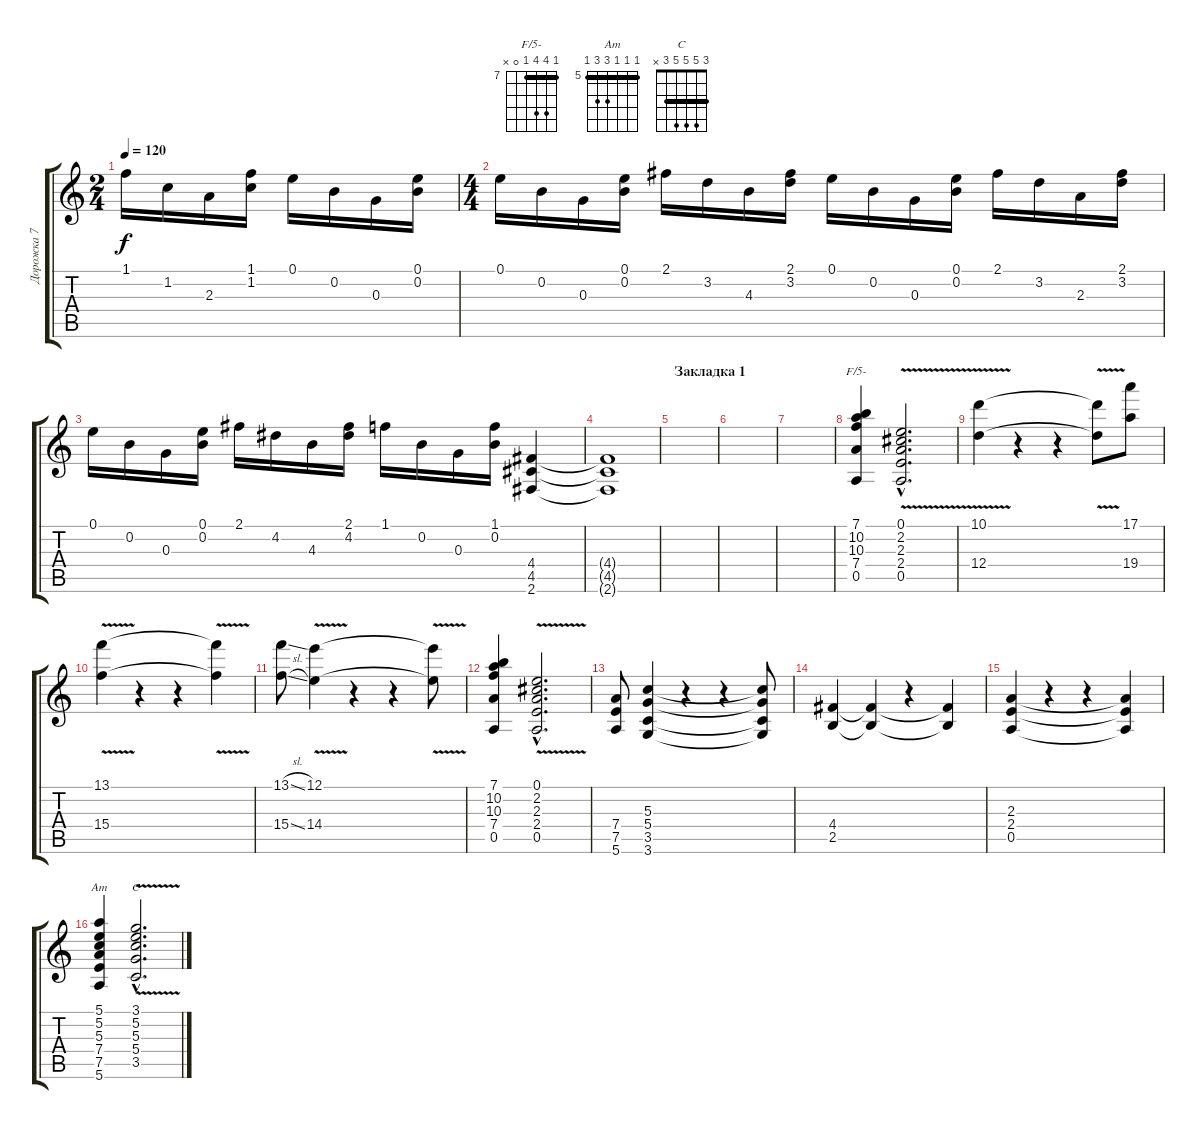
\track ("Дорожка 7" "Дорожка 7") {instrument distortionguitar}
\staff {score tabs}
\tuning (E4 B3 G3 D3 A2 E2) {hide}
\chord ("F/5-" 7 10 10 7 0 x) {firstfret 7 barre 7}
\chord ("Am" 5 5 5 7 7 5) {firstfret 5 barre 5}
\chord ("C" 3 5 5 5 3 x) {barre 3}
\ts (2 4)
\tempo 120
\clef g2
\ks c
1.1.16{dy f} 1.2.16 2.3.16 (1.1 1.2).16 0.1.16 0.2.16 0.3.16 (0.1 0.2).16 |
\ts (4 4)
0.1.16 0.2.16 0.3.16 (0.1 0.2).16 2.1.16 3.2.16 4.3.16 (2.1 3.2).16 0.1.16 0.2.16 0.3.16 (0.1 0.2).16 2.1.16 3.2.16 2.3.16 (2.1 3.2).16 |
0.1.16 0.2.16 0.3.16 (0.1 0.2).16 2.1.16 4.2.16 4.3.16 (2.1 4.2).16 1.1.16 0.2.16 0.3.16 (1.1 0.2).16 (4.4 4.5 2.6).4 |
(4.4{t} 4.5{t} 2.6{t}).1 |
\section ("" "Закладка 1")
|
|
|
(7.1 10.2 10.3 7.4 0.5).4{ch "F/5-"} (0.1{v hac} 2.2{v hac} 2.3{v hac} 2.4{hac} 0.5{hac}).2{d} |
(10.1{v} 12.4{v}).4 r.4 r.4 (10.1{t} 12.4{t}).8 (17.1 19.4).8 |
(13.1{v} 15.4{v}).4 r.4 r.4 (13.1{t} 15.4{t}).4 |
(13.1{sl} 15.4{sl}).8 (12.1{v} 14.4{v}).4 r.4 r.4 (12.1{t} 14.4{t}).8 |
(7.1 10.2 10.3 7.4 0.5).4 (0.1{v hac} 2.2{v hac} 2.3{v hac} 2.4{hac} 0.5{hac}).2{d} |
(7.4 7.5 5.6).8 (5.3 5.4 3.5 3.6).4 r.4 r.4 (5.3{t} 5.4{t} 3.5{t} 3.6{t}).8 |
(4.4 2.5).4 (4.4{t} 2.5{t}).4 r.4 (4.4{t} 2.5{t}).4 |
(2.3 2.4 0.5).4 r.4 r.4 (2.3{t} 2.4{t} 0.5{t}).4 |
(5.1 5.2 5.3 7.4 7.5 5.6).4{ch "Am"} (3.1{hac} 5.2{hac} 5.3{hac} 5.4{v hac} 3.5{hac}).2{d ch "C"}
